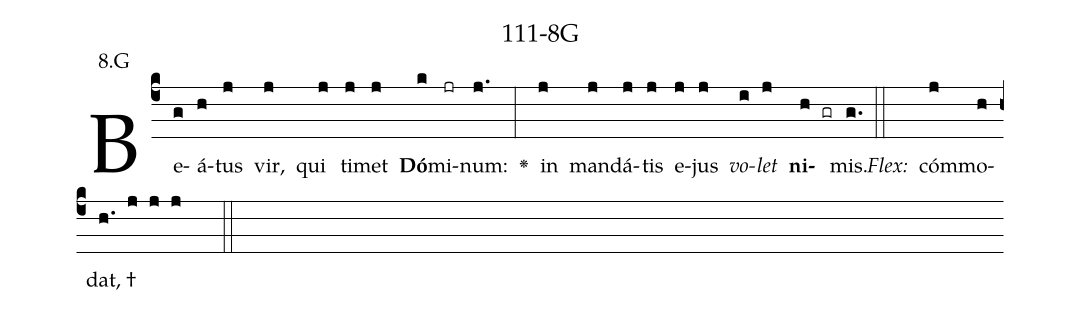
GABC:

name: 111-8G;
annotation: 8.G;
%%
(c4)Be(g)á(h)tus(j) vir,(j) qui(j) ti(j)met(j) <b>Dó</b>(k)mi(jr)num:(j.) <v>\greheightstar</v>(:) in(j) man(j)dá(j)tis(j) e(j)jus(j) <i>vo</i>(i)<i>let</i>(j) <b>ni</b>(h gr)mis.(g.) (::)
<i>Flex:</i>()  cóm(j)mo(h)dat, †(h. j j j  ::)

%E(j) u(j) o(i) u(j) a(h) e.(g.) (::)
